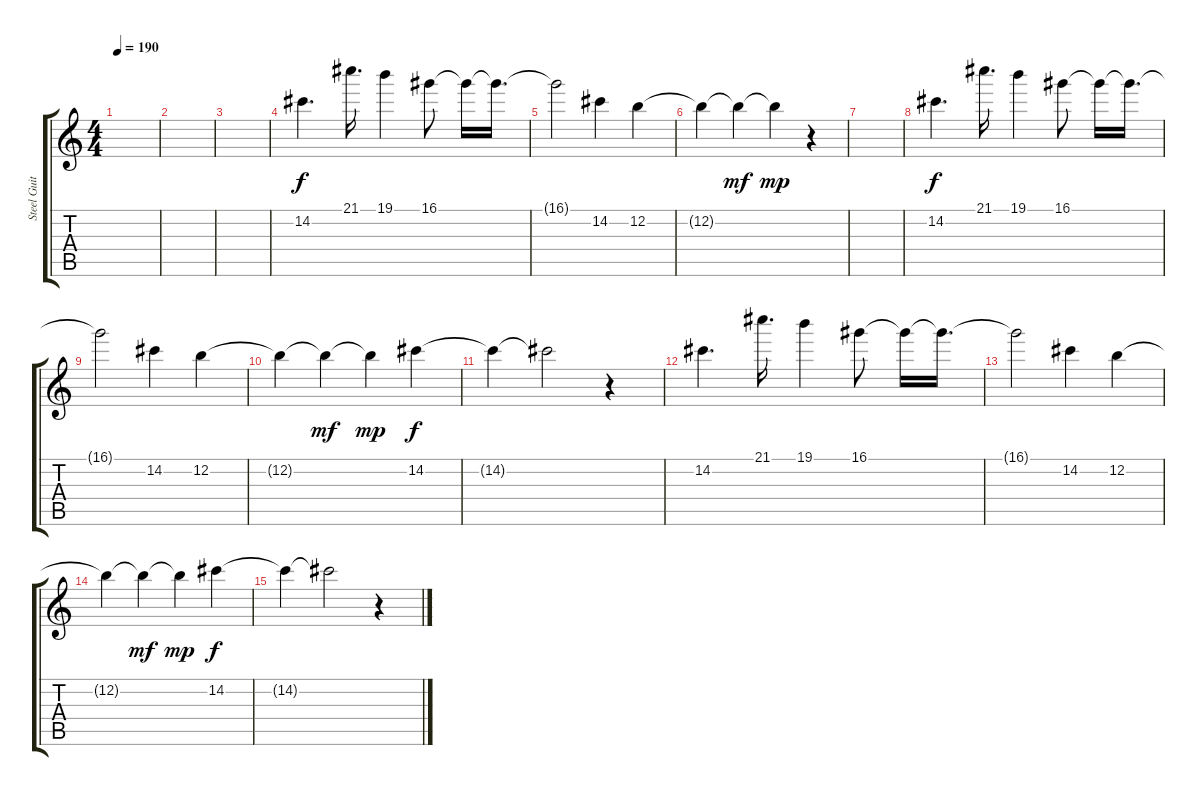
\track ("Steel Guitar" "Steel Guit") {instrument acousticguitarsteel}
\staff {score tabs}
\tuning (E4 B3 G3 D3 A2 E2) {hide}
\ts (4 4)
\tempo 190
\clef g2
\ks c
|
|
|
14.2.4{d} 21.1.16{d} 19.1.4 16.1.8 16.1{t}.16 16.1{t}.16{d} |
16.1{t}.2 14.2.4 12.2.4 |
12.2{t}.4 12.2{t}.4{dy mf} 12.2{t}.4{dy mp} r.4 |
|
14.2.4{d dy f} 21.1.16{d} 19.1.4 16.1.8 16.1{t}.16 16.1{t}.16{d} |
16.1{t}.2 14.2.4 12.2.4 |
12.2{t}.4 12.2{t}.4{dy mf} 12.2{t}.4{dy mp} 14.2.4{dy f} |
14.2{t}.4 14.2{t}.2 r.4 |
14.2.4{d} 21.1.16{d} 19.1.4 16.1.8 16.1{t}.16 16.1{t}.16{d} |
16.1{t}.2 14.2.4 12.2.4 |
12.2{t}.4 12.2{t}.4{dy mf} 12.2{t}.4{dy mp} 14.2.4{dy f} |
14.2{t}.4 14.2{t}.2 r.4
